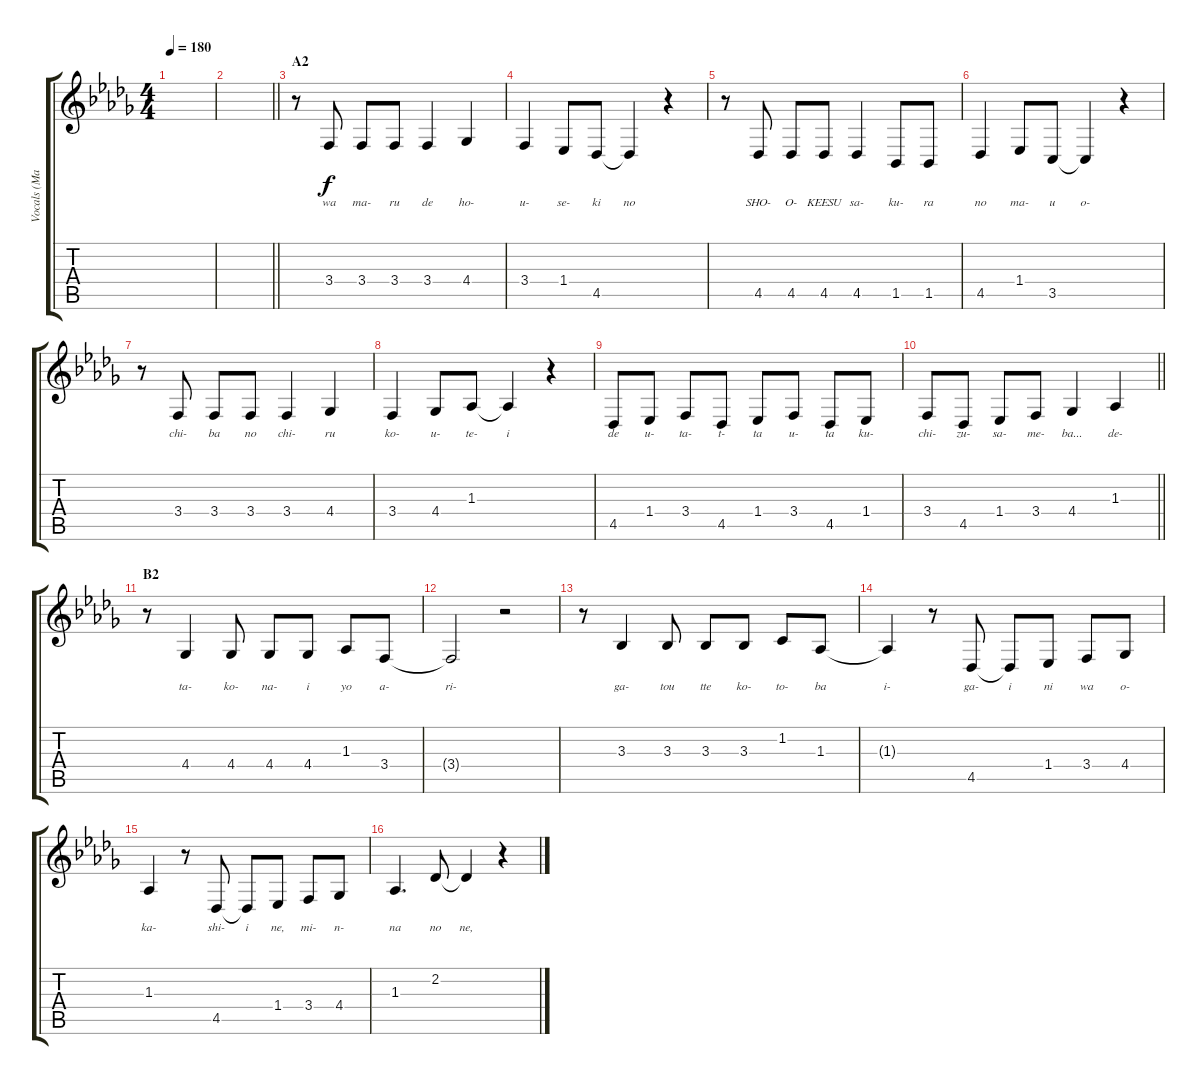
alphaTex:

\track ("Vocals (Manabe Nodoka)" "Vocals (Ma") {instrument altosax}
\staff {score tabs}
\tuning (E4 B3 G3 D3 A2 E2) {hide}
\ts (4 4)
\tempo 180
\clef g2
\ks db
|
\barLineRight lightlight
|
\section ("" "A2")
r.8 3.4.8{lyrics (0 "wa") lyrics (1 "") lyrics (2 "") lyrics (3 "") lyrics (4 "")} 3.4.8{lyrics (0 "ma-") lyrics (1 "") lyrics (2 "") lyrics (3 "") lyrics (4 "")} 3.4.8{lyrics (0 "ru") lyrics (1 "") lyrics (2 "") lyrics (3 "") lyrics (4 "")} 3.4.4{lyrics (0 "de") lyrics (1 "") lyrics (2 "") lyrics (3 "") lyrics (4 "")} 4.4.4{lyrics (0 "ho-") lyrics (1 "") lyrics (2 "") lyrics (3 "") lyrics (4 "")} |
3.4.4{lyrics (0 "u-") lyrics (1 "") lyrics (2 "") lyrics (3 "") lyrics (4 "")} 1.4.8{lyrics (0 "se-") lyrics (1 "") lyrics (2 "") lyrics (3 "") lyrics (4 "")} 4.5.8{lyrics (0 "ki") lyrics (1 "") lyrics (2 "") lyrics (3 "") lyrics (4 "")} 4.5{t}.4{lyrics (0 "no") lyrics (1 "") lyrics (2 "") lyrics (3 "") lyrics (4 "")} r.4 |
r.8 4.5.8{lyrics (0 "SHO-") lyrics (1 "") lyrics (2 "") lyrics (3 "") lyrics (4 "")} 4.5.8{lyrics (0 "O-") lyrics (1 "") lyrics (2 "") lyrics (3 "") lyrics (4 "")} 4.5.8{lyrics (0 "KEESU") lyrics (1 "") lyrics (2 "") lyrics (3 "") lyrics (4 "")} 4.5.4{lyrics (0 "sa-") lyrics (1 "") lyrics (2 "") lyrics (3 "") lyrics (4 "")} 1.5.8{lyrics (0 "ku-") lyrics (1 "") lyrics (2 "") lyrics (3 "") lyrics (4 "")} 1.5.8{lyrics (0 "ra") lyrics (1 "") lyrics (2 "") lyrics (3 "") lyrics (4 "")} |
4.5.4{lyrics (0 "no") lyrics (1 "") lyrics (2 "") lyrics (3 "") lyrics (4 "")} 1.4.8{lyrics (0 "ma-") lyrics (1 "") lyrics (2 "") lyrics (3 "") lyrics (4 "")} 3.5.8{lyrics (0 "u") lyrics (1 "") lyrics (2 "") lyrics (3 "") lyrics (4 "")} 3.5{t}.4{lyrics (0 "o-") lyrics (1 "") lyrics (2 "") lyrics (3 "") lyrics (4 "")} r.4 |
r.8 3.4.8{lyrics (0 "chi-") lyrics (1 "") lyrics (2 "") lyrics (3 "") lyrics (4 "")} 3.4.8{lyrics (0 "ba") lyrics (1 "") lyrics (2 "") lyrics (3 "") lyrics (4 "")} 3.4.8{lyrics (0 "no") lyrics (1 "") lyrics (2 "") lyrics (3 "") lyrics (4 "")} 3.4.4{lyrics (0 "chi-") lyrics (1 "") lyrics (2 "") lyrics (3 "") lyrics (4 "")} 4.4.4{lyrics (0 "ru") lyrics (1 "") lyrics (2 "") lyrics (3 "") lyrics (4 "")} |
3.4.4{lyrics (0 "ko-") lyrics (1 "") lyrics (2 "") lyrics (3 "") lyrics (4 "")} 4.4.8{lyrics (0 "u-") lyrics (1 "") lyrics (2 "") lyrics (3 "") lyrics (4 "")} 1.3.8{lyrics (0 "te-") lyrics (1 "") lyrics (2 "") lyrics (3 "") lyrics (4 "")} 1.3{t}.4{lyrics (0 "i") lyrics (1 "") lyrics (2 "") lyrics (3 "") lyrics (4 "")} r.4 |
4.5.8{lyrics (0 "de") lyrics (1 "") lyrics (2 "") lyrics (3 "") lyrics (4 "")} 1.4.8{lyrics (0 "u-") lyrics (1 "") lyrics (2 "") lyrics (3 "") lyrics (4 "")} 3.4.8{lyrics (0 "ta-") lyrics (1 "") lyrics (2 "") lyrics (3 "") lyrics (4 "")} 4.5.8{lyrics (0 "t-") lyrics (1 "") lyrics (2 "") lyrics (3 "") lyrics (4 "")} 1.4.8{lyrics (0 "ta") lyrics (1 "") lyrics (2 "") lyrics (3 "") lyrics (4 "")} 3.4.8{lyrics (0 "u-") lyrics (1 "") lyrics (2 "") lyrics (3 "") lyrics (4 "")} 4.5.8{lyrics (0 "ta") lyrics (1 "") lyrics (2 "") lyrics (3 "") lyrics (4 "")} 1.4.8{lyrics (0 "ku-") lyrics (1 "") lyrics (2 "") lyrics (3 "") lyrics (4 "")} |
\barLineRight lightlight
3.4.8{lyrics (0 "chi-") lyrics (1 "") lyrics (2 "") lyrics (3 "") lyrics (4 "")} 4.5.8{lyrics (0 "zu-") lyrics (1 "") lyrics (2 "") lyrics (3 "") lyrics (4 "")} 1.4.8{lyrics (0 "sa-") lyrics (1 "") lyrics (2 "") lyrics (3 "") lyrics (4 "")} 3.4.8{lyrics (0 "me-") lyrics (1 "") lyrics (2 "") lyrics (3 "") lyrics (4 "")} 4.4.4{lyrics (0 "ba...") lyrics (1 "") lyrics (2 "") lyrics (3 "") lyrics (4 "")} 1.3.4{lyrics (0 "de-") lyrics (1 "") lyrics (2 "") lyrics (3 "") lyrics (4 "")} |
\section ("" "B2")
r.8 4.4.4{lyrics (0 "ta-") lyrics (1 "") lyrics (2 "") lyrics (3 "") lyrics (4 "")} 4.4.8{lyrics (0 "ko-") lyrics (1 "") lyrics (2 "") lyrics (3 "") lyrics (4 "")} 4.4.8{lyrics (0 "na-") lyrics (1 "") lyrics (2 "") lyrics (3 "") lyrics (4 "")} 4.4.8{lyrics (0 "i") lyrics (1 "") lyrics (2 "") lyrics (3 "") lyrics (4 "")} 1.3.8{lyrics (0 "yo") lyrics (1 "") lyrics (2 "") lyrics (3 "") lyrics (4 "")} 3.4.8{lyrics (0 "a-") lyrics (1 "") lyrics (2 "") lyrics (3 "") lyrics (4 "")} |
3.4{t}.2{lyrics (0 "ri-") lyrics (1 "") lyrics (2 "") lyrics (3 "") lyrics (4 "")} r.2 |
r.8 3.3.4{lyrics (0 "ga-") lyrics (1 "") lyrics (2 "") lyrics (3 "") lyrics (4 "")} 3.3.8{lyrics (0 "tou") lyrics (1 "") lyrics (2 "") lyrics (3 "") lyrics (4 "")} 3.3.8{lyrics (0 "tte") lyrics (1 "") lyrics (2 "") lyrics (3 "") lyrics (4 "")} 3.3.8{lyrics (0 "ko-") lyrics (1 "") lyrics (2 "") lyrics (3 "") lyrics (4 "")} 1.2.8{lyrics (0 "to-") lyrics (1 "") lyrics (2 "") lyrics (3 "") lyrics (4 "")} 1.3.8{lyrics (0 "ba") lyrics (1 "") lyrics (2 "") lyrics (3 "") lyrics (4 "")} |
1.3{t}.4{lyrics (0 "i-") lyrics (1 "") lyrics (2 "") lyrics (3 "") lyrics (4 "")} r.8 4.5.8{lyrics (0 "ga-") lyrics (1 "") lyrics (2 "") lyrics (3 "") lyrics (4 "")} 4.5{t}.8{lyrics (0 "i") lyrics (1 "") lyrics (2 "") lyrics (3 "") lyrics (4 "")} 1.4.8{lyrics (0 "ni") lyrics (1 "") lyrics (2 "") lyrics (3 "") lyrics (4 "")} 3.4.8{lyrics (0 "wa") lyrics (1 "") lyrics (2 "") lyrics (3 "") lyrics (4 "")} 4.4.8{lyrics (0 "o-") lyrics (1 "") lyrics (2 "") lyrics (3 "") lyrics (4 "")} |
1.3.4{lyrics (0 "ka-") lyrics (1 "") lyrics (2 "") lyrics (3 "") lyrics (4 "")} r.8 4.5.8{lyrics (0 "shi-") lyrics (1 "") lyrics (2 "") lyrics (3 "") lyrics (4 "")} 4.5{t}.8{lyrics (0 "i") lyrics (1 "") lyrics (2 "") lyrics (3 "") lyrics (4 "")} 1.4.8{lyrics (0 "ne,") lyrics (1 "") lyrics (2 "") lyrics (3 "") lyrics (4 "")} 3.4.8{lyrics (0 "mi-") lyrics (1 "") lyrics (2 "") lyrics (3 "") lyrics (4 "")} 4.4.8{lyrics (0 "n-") lyrics (1 "") lyrics (2 "") lyrics (3 "") lyrics (4 "")} |
1.3.4{d lyrics (0 "na") lyrics (1 "") lyrics (2 "") lyrics (3 "") lyrics (4 "")} 2.2.8{lyrics (0 "no") lyrics (1 "") lyrics (2 "") lyrics (3 "") lyrics (4 "")} 2.2{t}.4{lyrics (0 "ne,") lyrics (1 "") lyrics (2 "") lyrics (3 "") lyrics (4 "")} r.4
